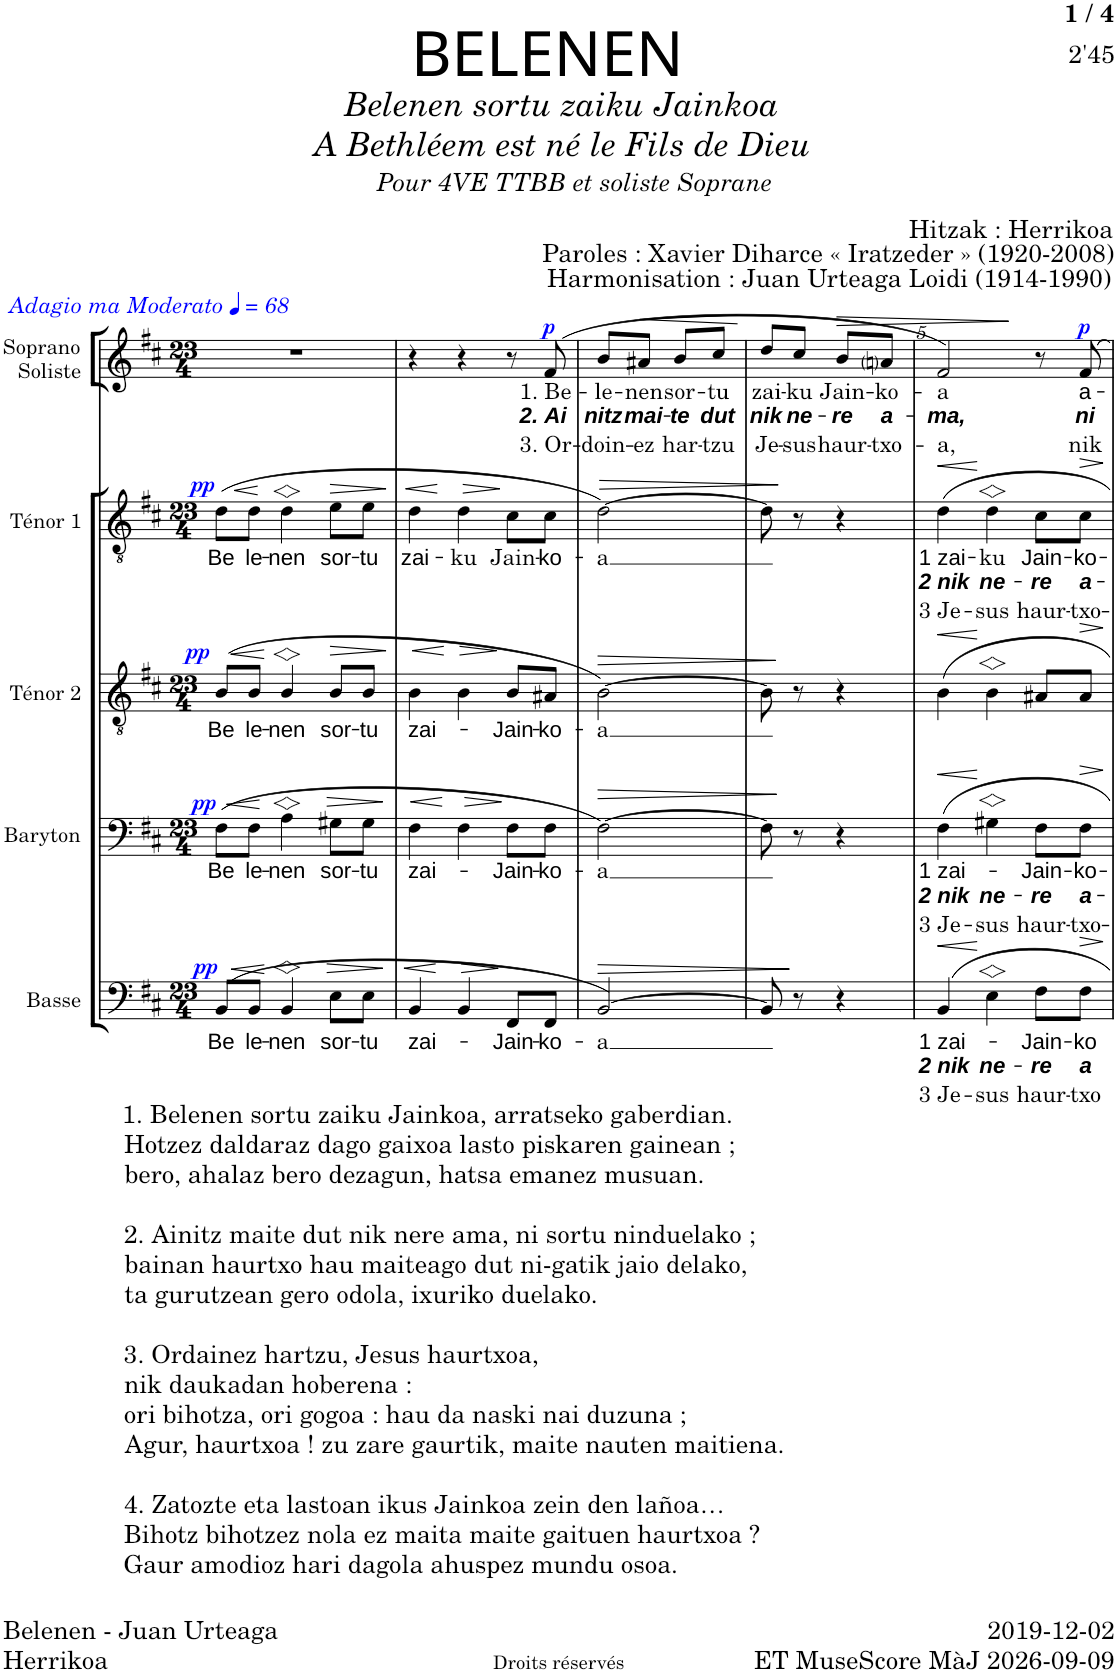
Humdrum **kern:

**kern	**text	**text	**text	**dynam	**kern	**text	**text	**text	**dynam	**kern	**text	**dynam	**kern	**text	**text	**text	**dynam	**kern	**text	**text	**text	**dynam
*part5	*part5	*part5	*part5	*part5	*part4	*part4	*part4	*part4	*part4	*part3	*part3	*part3	*part2	*part2	*part2	*part2	*part2	*part1	*part1	*part1	*part1	*part1
*staff5	*staff5	*staff5	*staff5	*staff5	*staff4	*staff4	*staff4	*staff4	*staff4	*staff3	*staff3	*staff3	*staff2	*staff2	*staff2	*staff2	*staff2	*staff1	*staff1	*staff1	*staff1	*staff1
*I"Basse	*	*	*	*	*I"Baryton	*	*	*	*	*I"Ténor 2	*	*	*I"Ténor 1	*	*	*	*	*I"Soprano  Soliste	*	*	*	*
*I'B2	*	*	*	*	*I'B1	*	*	*	*	*I'T2	*	*	*I'T1	*	*	*	*	*	*	*	*	*
*clefF4	*	*	*	*	*clefF4	*	*	*	*	*clefGv2	*	*	*clefGv2	*	*	*	*	*clefG2	*	*	*	*
*k[f#c#]	*	*	*	*	*k[f#c#]	*	*	*	*	*k[f#c#]	*	*	*k[f#c#]	*	*	*	*	*k[f#c#]	*	*	*	*
*M23/4	*	*	*	*	*M23/4	*	*	*	*	*M23/4	*	*	*M23/4	*	*	*	*	*M23/4	*	*	*	*
*MM68	*	*	*	*	*MM68	*	*	*	*	*MM68	*	*	*MM68	*	*	*	*	*MM68	*	*	*	*
=1	=1	=1	=1	=1	=1	=1	=1	=1	=1	=1	=1	=1	=1	=1	=1	=1	=1	=1	=1	=1	=1	=1
!	!	!	!	!	!	!	!	!	!	!	!	!	!	!	!	!	!	!LO:TX:a:i:t=Adagio ma Moderato	!	!	!	!
!	!LO:LY:b	!	!	!LO:HP:b	!	!LO:LY:b	!	!	!LO:HP:b	!	!LO:LY:b	!LO:HP:b	!	!LO:LY:b	!	!	!	!	!	!	!	!
!	!	!	!	!LO:DY:n=1:a	!	!	!	!	!LO:DY:n=1:a	!	!	!LO:DY:n=1:a	!	!	!	!	!LO:DY:a	!	!	!	!	!
(8BB/L	Be	.	.	< pp	(8F#\L	Be	.	.	< pp	(8B/L	Be	< pp	(8d\L	Be	.	.	pp	4%23r	.	.	.	.
!	!LO:LY:b	!	!	!	!	!LO:LY:b	!	!	!	!	!LO:LY:b	!	!	!LO:LY:b	!	!	!LO:HP:b	!	!	!	!	!
8BB/J	le-	.	.	.	8F#\J	le-	.	.	.	8B/J	le-	.	8d\J	le-	.	.	<	.	.	.	.	.
!	!LO:LY:b	!	!	!	!	!LO:LY:b	!	!	!	!	!LO:LY:b	!	!	!LO:LY:b	!	!	!	!	!	!	!	!
4BB>/	-nen	.	.	[	4A>\	-nen	.	.	[	4B>/	-nen	[	4d>\	-nen	.	.	[	.	.	.	.	.
!	!LO:LY:b	!	!	!LO:HP:b	!	!LO:LY:b	!	!	!LO:HP:b	!	!LO:LY:b	!LO:HP:b	!	!LO:LY:b	!	!	!LO:HP:b	!	!	!	!	!
8E\L	sor-	.	.	>	8G#X\L	sor-	.	.	>	8B/L	sor-	>	8e\L	sor-	.	.	>	.	.	.	.	.
!	!LO:LY:b	!	!	!	!	!LO:LY:b	!	!	!	!	!LO:LY:b	!	!	!LO:LY:b	!	!	!	!	!	!	!	!
8E\J	-tu	.	.	.	8G#\J	-tu	.	.	.	8B/J	-tu	.	8e\J	-tu	.	.	.	.	.	.	.	.
00ryy	.	.	.	]	00ryy	.	.	.	]	00ryy	.	]	00ryy	.	.	.	]	.	.	.	.	.
1ryy	.	.	.	.	1ryy	.	.	.	.	1ryy	.	.	1ryy	.	.	.	.	.	.	.	.	.
=2	=2	=2	=2	=2	=2	=2	=2	=2	=2	=2	=2	=2	=2	=2	=2	=2	=2	=2	=2	=2	=2	=2
!	!LO:LY:b	!	!	!LO:HP:b	!	!LO:LY:b	!	!	!LO:HP:b	!	!LO:LY:b	!LO:HP:b	!	!LO:LY:b	!	!	!LO:HP:b	!	!	!	!	!
4BB/	zai-	.	.	<	4F#\	zai-	.	.	<	4B\	zai-	<	4d\	zai-	.	.	<	4r	.	.	.	.
!	!	!	!	!LO:HP:n=1:b	!	!	!	!	!LO:HP:n=1:b	!	!	!LO:HP:n=1:b	!	!LO:LY:b	!	!	!LO:HP:n=1:b	!	!	!	!	!
4BB/	.	.	.	[ >	4F#\	.	.	.	[ >	4B\	.	[ >	4d\	-ku	.	.	[ >	4r	.	.	.	.
!	!LO:LY:b	!	!	!	!	!LO:LY:b	!	!	!	!	!LO:LY:b	!	!	!LO:LY:b	!	!	!	!	!	!	!	!
8FF#/L	Jain-	.	.	]	8F#\L	Jain-	.	.	]	8B/L	Jain-	]	8c#\L	Jain-	.	.	]	8r	.	.	.	.
!	!LO:LY:b	!	!	!	!	!LO:LY:b	!	!	!	!	!LO:LY:b	!	!	!LO:LY:b	!	!	!	!	!LO:LY:b	!LO:LY:b	!LO:LY:b	!LO:DY:a
8FF#/J	-ko-	.	.	.	8F#\J	-ko-	.	.	.	8A#X/J	-ko-	.	8c#\J	-ko-	.	.	.	(>8f#/	1. Be-	2. Ai	3. Or-	p
=3	=3	=3	=3	=3	=3	=3	=3	=3	=3	=3	=3	=3	=3	=3	=3	=3	=3	=3	=3	=3	=3	=3
*M2/4	*	*	*	*	*M2/4	*	*	*	*	*M2/4	*	*	*M2/4	*	*	*	*	*M2/4	*	*	*	*
!	!LO:LY:b	!	!	!LO:HP:b	!	!LO:LY:b	!	!	!LO:HP:b	!	!LO:LY:b	!LO:HP:b	!	!LO:LY:b	!	!	!LO:HP:b	!	!LO:LY:b	!LO:LY:b	!LO:LY:b	!
[>2BB/)	-a	.	.	>	[2F#\)	-a	.	.	>	[2B\)	-a	>	[2d\)	-a	.	.	>	8b/L	-le-	nitz	-doin-	.
!	!	!	!	!	!	!	!	!	!	!	!	!	!	!	!	!	!	!	!LO:LY:b	!LO:LY:b	!LO:LY:b	!LO:HP:b
.	.	.	.	.	.	.	.	.	.	.	.	.	.	.	.	.	.	8a#X/J	-nen	mai-	-ez	<
!	!	!	!	!	!	!	!	!	!	!	!	!	!	!	!	!	!	!	!LO:LY:b	!LO:LY:b	!LO:LY:b	!
.	.	.	.	.	.	.	.	.	.	.	.	.	.	.	.	.	.	8b/L	sor-	-te	har-	.
!	!	!	!	!	!	!	!	!	!	!	!	!	!	!	!	!	!	!	!LO:LY:b	!LO:LY:b	!LO:LY:b	!
.	.	.	.	.	.	.	.	.	.	.	.	.	.	.	.	.	.	8cc#/J	-tu	dut	-tzu	.
.	.	.	.	.	.	.	.	.	.	.	.	.	.	.	.	.	.	.	.	.	.	[
=4	=4	=4	=4	=4	=4	=4	=4	=4	=4	=4	=4	=4	=4	=4	=4	=4	=4	=4	=4	=4	=4	=4
!	!	!	!	!	!	!	!	!	!	!	!	!	!	!	!	!	!	!	!LO:LY:b	!LO:LY:b	!LO:LY:b	!
8BB/]	.	.	.	.	8F#\]	.	.	.	.	8B\]	.	.	8d\]	.	.	.	.	8dd/L	zai-	nik	Je-	.
!	!	!	!	!	!	!	!	!	!	!	!	!	!	!	!	!	!	!	!LO:LY:b	!LO:LY:b	!LO:LY:b	!
8r	.	.	.	]	8r	.	.	.	.	8r	.	.	8r	.	.	.	.	8cc#/J	-ku	ne-	-sus	.
!	!	!	!	!	!	!	!	!	!	!	!	!	!	!	!	!	!	!	!LO:LY:b	!LO:LY:b	!LO:LY:b	!LO:HP:b
4r	.	.	.	.	4r	.	.	.	]	4r	.	]	4r	.	.	.	]	8b/L	Jain-	-re	haur-	>
!	!	!	!	!	!	!	!	!	!	!	!	!	!	!	!	!	!	!	!LO:LY:b	!LO:LY:b	!LO:LY:b	!
.	.	.	.	.	.	.	.	.	.	.	.	.	.	.	.	.	.	8ani/J	-ko-	a-	-txo-	.
=5	=5	=5	=5	=5	=5	=5	=5	=5	=5	=5	=5	=5	=5	=5	=5	=5	=5	=5	=5	=5	=5	=5
*M3/4	*	*	*	*	*M3/4	*	*	*	*	*M3/4	*	*	*M3/4	*	*	*	*	*M3/4	*	*	*	*
!	!LO:LY:b	!LO:LY:b	!LO:LY:b	!LO:HP:b	!	!LO:LY:b	!LO:LY:b	!LO:LY:b	!LO:HP:b	!	!	!LO:HP:b	!	!LO:LY:b	!LO:LY:b	!LO:LY:b	!LO:HP:b	!	!LO:LY:b	!LO:LY:b	!LO:LY:b	!
4BB/	1 zai-	2 nik	3 Je-	<	4F#\	1 zai-	2 nik	3 Je-	<	4B\	.	<	4d\	1 zai-	2 nik	3 Je-	<	2f#/)	-a	-ma,	-a,	.
!	!	!LO:LY:b	!LO:LY:b	!	!	!	!LO:LY:b	!LO:LY:b	!	!	!	!	!	!LO:LY:b	!LO:LY:b	!LO:LY:b	!	!	!	!	!	!
4E>\	.	ne-	-sus	[	4G#X>\	.	ne-	-sus	[	4B>\	.	[	4d>\	-ku	ne-	-sus	[	.	.	.	.	.
!	!LO:LY:b	!LO:LY:b	!LO:LY:b	!	!	!LO:LY:b	!LO:LY:b	!LO:LY:b	!	!	!	!	!	!LO:LY:b	!LO:LY:b	!LO:LY:b	!	!	!	!	!	!
8F#\L	Jain-	-re	haur-	.	8F#\L	Jain-	-re	haur-	.	8A#X/L	.	.	8c#\L	Jain-	-re	haur-	.	8r	.	.	.	]
!	!LO:LY:b	!LO:LY:b	!LO:LY:b	!LO:HP:b	!	!LO:LY:b	!LO:LY:b	!LO:LY:b	!LO:HP:b	!	!	!LO:HP:b	!	!LO:LY:b	!LO:LY:b	!LO:LY:b	!LO:HP:b	!	!LO:LY:b	!LO:LY:b	!LO:LY:b	!LO:DY:a
8F#\J	-ko	a	-txo	>	8F#\J	-ko-	a-	-txo-	>	8A#/J	.	>	8c#\J	-ko-	a-	-txo-	>	8f#/	a-	ni	nik	p
.	.	.	.	]	.	.	.	.	]	.	.	]	.	.	.	.	]	.	.	.	.	.
=	=	=	=	=	=	=	=	=	=	=	=	=	=	=	=	=	=	=	=	=	=	=
*-	*-	*-	*-	*-	*-	*-	*-	*-	*-	*-	*-	*-	*-	*-	*-	*-	*-	*-	*-	*-	*-	*-
